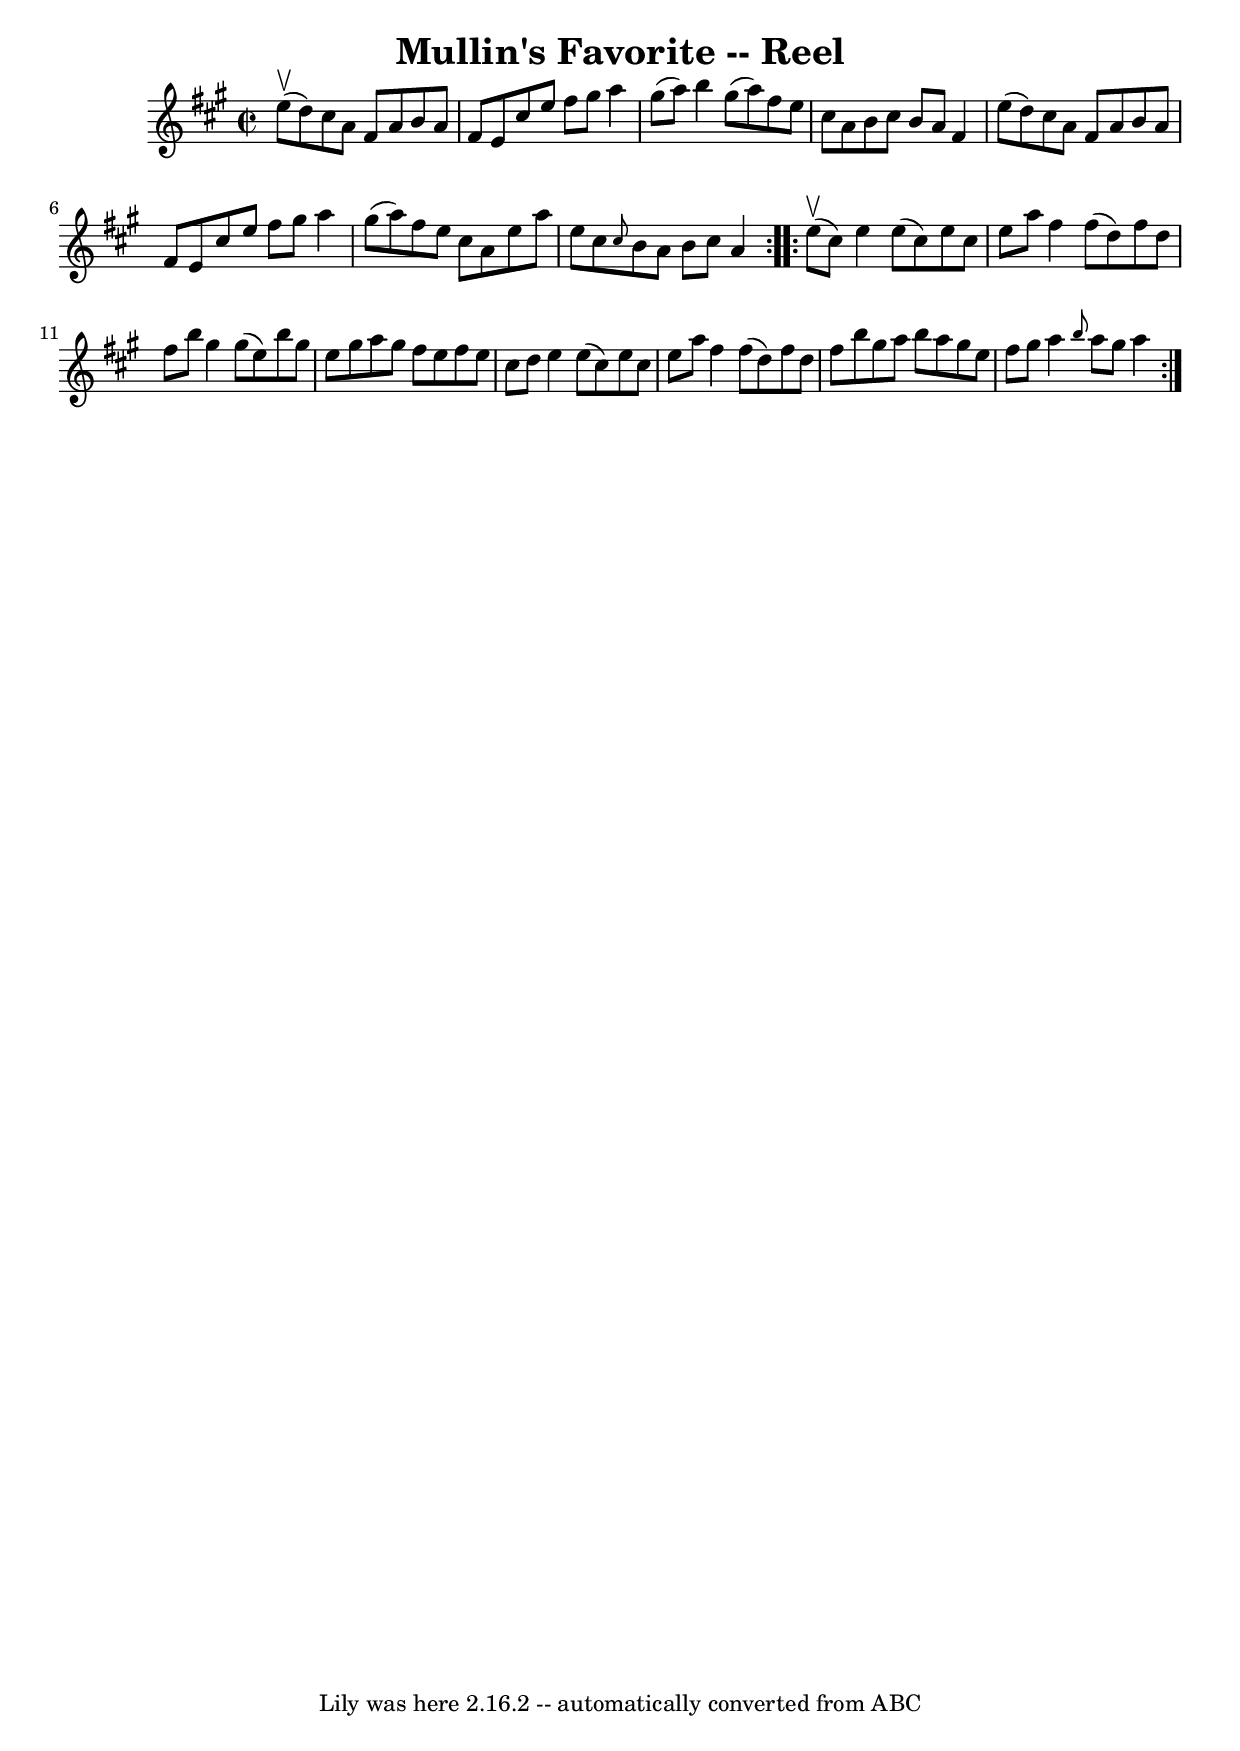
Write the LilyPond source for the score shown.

\version "2.16.2"
\include "Mammoth.ily"
\header {
  %% book = "Ryan's Mammoth Collection"
  crossRefNumber = "1"
  footnotes = "\\\\247"
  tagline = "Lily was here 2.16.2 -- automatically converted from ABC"
  title = "Mullin's Favorite -- Reel"

}
voicedefault =  {



  \repeat volta 2 {

    \override Staff.TimeSignature #'style = #'C
    \time 2/2 
    \key a \major
 e''8^\upbow(d''8) |
    cis''8 a'8  
    fis'8 a'8 b'8 a'8 fis'8 e'8    |
    cis''8 e''8    
    fis''8 gis''8 a''4 gis''8 (a''8)   |
    b''4 gis''8 (
    a''8) fis''8 e''8 cis''8 a'8    |
    b'8 cis''8 b'8   
    a'8 fis'4 e''8 (d''8)   |
    cis''8 a'8 fis'8 a'8 
    b'8 a'8 fis'8 e'8    |
    cis''8 e''8 fis''8 gis''8  
    a''4 gis''8 (a''8)   |
    fis''8 e''8 cis''8 a'8    
    e''8 a''8 e''8 cis''8    |
    \grace { cis''8  
	   } b'8 a'8   
    b'8 cis''8 a'4    
  }     
  \repeat volta 2 {
    e''8^\upbow(cis''8) 
    |
    e''4 e''8 (cis''8) e''8 cis''8 e''8 a''8    
    |
    fis''4 fis''8 (d''8) fis''8 d''8 fis''8 b''8    
    |
    gis''4 gis''8 (e''8) b''8 gis''8 e''8 gis''8    
    |
    a''8 gis''8 fis''8 e''8 fis''8 e''8 cis''8 d''8 
    |
    e''4 e''8 (cis''8) e''8 cis''8 e''8 a''8    
    |
    fis''4 fis''8 (d''8) fis''8 d''8 fis''8 b''8    
    |
    gis''8 a''8 b''8 a''8 gis''8 e''8 fis''8 gis''8 
    |
    a''4  \grace { b''8  
		 } a''8 gis''8 a''4    
  }   

}

\score{
  <<

    \context Staff="default"
    {
      \voicedefault 
      
    }

  >>
  \layout {
    
  }
  \midi {
  }

}
